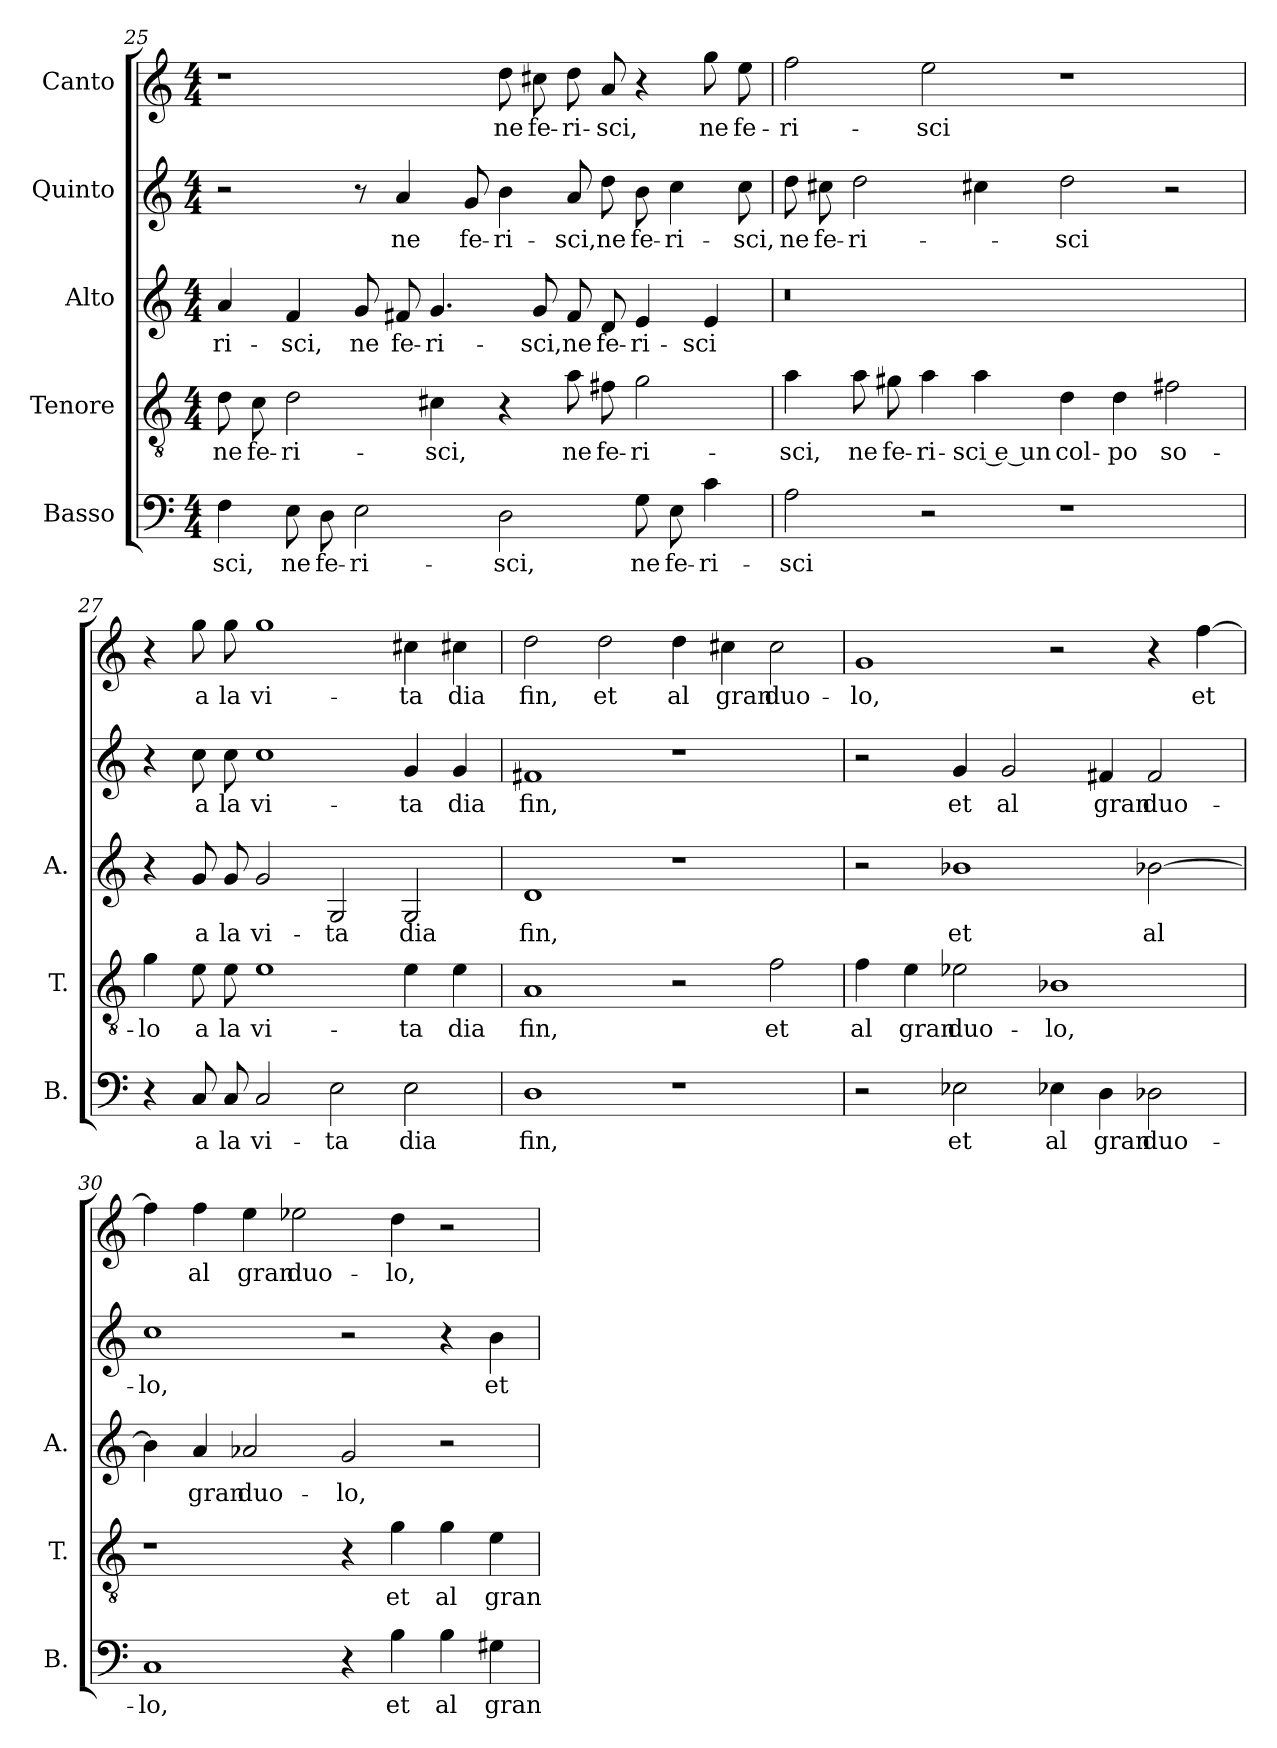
**kern	**text	**kern	**text	**kern	**text	**kern	**text	**kern	**text
*part5	*part5	*part4	*part4	*part3	*part3	*part2	*part2	*part1	*part1
*staff5	*staff5	*staff4	*staff4	*staff3	*staff3	*staff2	*staff2	*staff1	*staff1
*I"Basso	*	*I"Tenore	*	*I"Alto	*	*I"Quinto	*	*I"Canto	*
*I'B.	*	*I'T.	*	*I'A.	*	*	*	*	*
*clefF4	*	*clefGv2	*	*clefG2	*	*clefG2	*	*clefG2	*
*k[]	*	*k[]	*	*k[]	*	*k[]	*	*k[]	*
*C:	*	*C:	*	*C:	*	*C:	*	*C:	*
*M4/4	*	*M4/4	*	*M4/4	*	*M4/4	*	*M4/4	*
=25	=25	=25	=25	=25	=25	=25	=25	=25	=25
4F\	-sci,	8d\	ne	4a/	-ri-	2r	.	1r	.
.	.	8c\	fe-	.	.	.	.	.	.
8E\	ne	2d\	-ri-	4f/	-sci,	.	.	.	.
8D\	fe-	.	.	.	.	.	.	.	.
2E\	-ri-	.	.	8g/	ne	8r	.	.	.
.	.	.	.	8f#X/	fe-	4a/	ne	.	.
.	.	4c#X\	-sci,	4.g/	-ri-	.	.	.	.
.	.	.	.	.	.	8g/	fe-	.	.
2D\	-sci,	4r	.	.	.	4b\	-ri-	8dd\	ne
.	.	.	.	8g/	-sci,	.	.	8cc#X\	fe-
.	.	8a\	ne	8f#/	ne	8a/	-sci,	8dd\	-ri-
.	.	8f#X\	fe-	8d/	fe-	8dd\	ne	8a/	-sci,
8G\	ne	2g\	-ri-	4e/	-ri-	8b\	fe-	4r	.
8E\	fe-	.	.	.	.	4cc\	-ri-	.	.
4c\	-ri-	.	.	4e/	-sci	.	.	8gg\	ne
.	.	.	.	.	.	8cc\	-sci,	8ee\	fe-
=26	=26	=26	=26	=26	=26	=26	=26	=26	=26
!	!	!	!	!LO:N:vis=0	!	!	!	!	!
2A\	-sci	4a\	-sci,	1r	.	8dd\	ne	2ff\	-ri-
.	.	.	.	.	.	8cc#X\	fe-	.	.
.	.	8a\	ne	.	.	2dd\	-ri-	.	.
.	.	8g#X\	fe-	.	.	.	.	.	.
2r	.	4a\	-ri-	.	.	.	.	2ee\	-sci
.	.	4a\	-sci e un	.	.	4cc#X\	.	.	.
1r	.	4d\	col-	1ryy	.	2dd\	-sci	1r	.
.	.	4d\	-po	.	.	.	.	.	.
.	.	2f#X\	so-	.	.	2r	.	.	.
=27	=27	=27	=27	=27	=27	=27	=27	=27	=27
4r	.	4g\	-lo	4r	.	4r	.	4r	.
8C/	a	8e\	a	8g/	a	8cc\	a	8gg\	a
8C/	la	8e\	la	8g/	la	8cc\	la	8gg\	la
2C/	vi-	1e\	vi-	2g/	vi-	1cc\	vi-	1gg\	vi-
2E\	-ta	.	.	2G/	-ta	.	.	.	.
2E\	dia	4e\	-ta	2G/	dia	4g/	-ta	4cc#X\	-ta
.	.	4e\	dia	.	.	4g/	dia	4cc#X\	dia
=28	=28	=28	=28	=28	=28	=28	=28	=28	=28
1D\	fin,	1A/	fin,	1d/	fin,	1f#X/	fin,	2dd\	fin,
.	.	.	.	.	.	.	.	2dd\	et
1r	.	2r	.	1r	.	1r	.	4dd\	al
.	.	.	.	.	.	.	.	4cc#X\	gran
.	.	2f\	et	.	.	.	.	2cc#\	duo-
=29	=29	=29	=29	=29	=29	=29	=29	=29	=29
2r	.	4f\	al	2r	.	2r	.	1g/	-lo,
.	.	4e\	gran	.	.	.	.	.	.
2E-X\	et	2e-X\	duo-	1b-X\	et	4g/	et	.	.
.	.	.	.	.	.	2g/	al	.	.
4E-X\	al	1B-X\	-lo,	.	.	.	.	2r	.
4D\	gran	.	.	.	.	4f#X/	gran	.	.
2D-X\	duo-	.	.	[2b-X\	al	2f#/	duo-	4r	.
.	.	.	.	.	.	.	.	[4ff\	et
=30	=30	=30	=30	=30	=30	=30	=30	=30	=30
1C/	-lo,	1r	.	4b-\]	.	1cc\	-lo,	4ff\]	.
.	.	.	.	4a/	gran	.	.	4ff\	al
.	.	.	.	2a-X/	duo-	.	.	4ee\	gran
.	.	.	.	.	.	.	.	2ee-X\	duo-
4r	.	4r	.	2g/	-lo,	2r	.	.	.
4B\	et	4g\	et	.	.	.	.	4dd\	-lo,
4B\	al	4g\	al	2r	.	4r	.	2r	.
4G#X\	gran	4e\	gran	.	.	4b\	et	.	.
=	=	=	=	=	=	=	=	=	=
*-	*-	*-	*-	*-	*-	*-	*-	*-	*-
